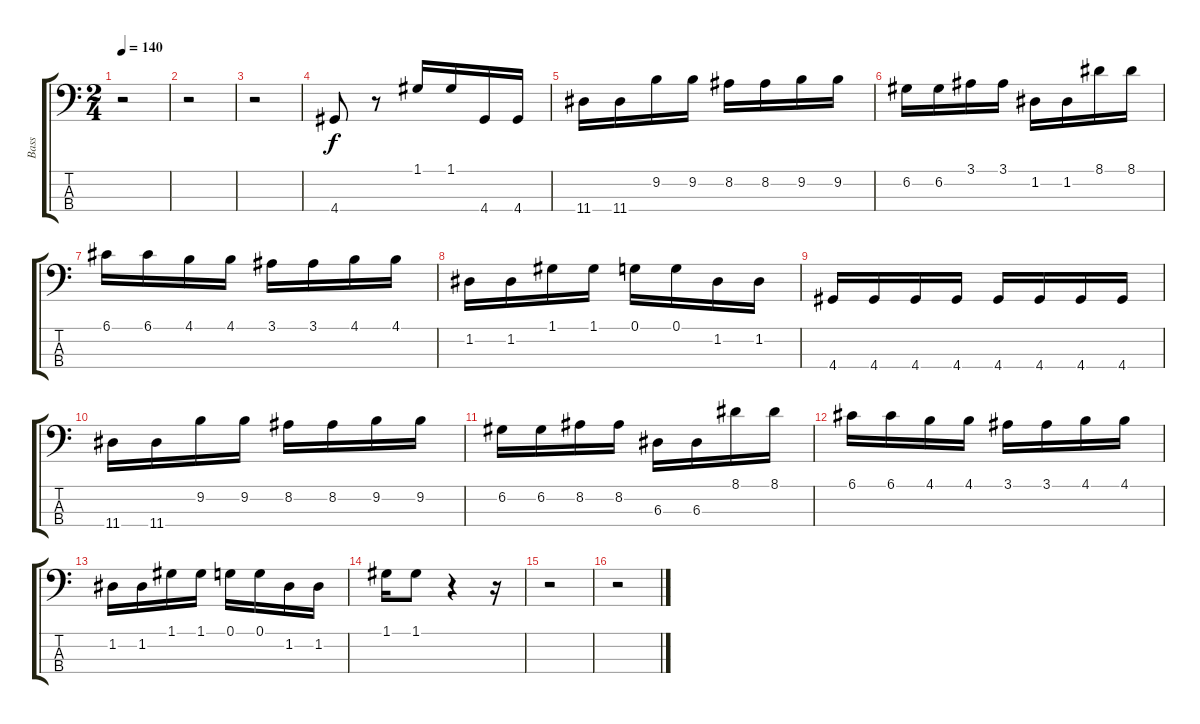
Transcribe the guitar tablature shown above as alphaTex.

\track ("Bass" "Bass") {instrument electricbassfinger}
\staff {score tabs}
\tuning (G2 D2 A1 E1) {hide}
\ts (2 4)
\tempo 140
\clef f4
\ks c
r.2{dy f} |
r.2 |
r.2 |
4.4.8 r.8 1.1.16 1.1.16 4.4.16 4.4.16 |
11.4.16 11.4.16 9.2.16 9.2.16 8.2.16 8.2.16 9.2.16 9.2.16 |
6.2.16 6.2.16 3.1.16 3.1.16 1.2.16 1.2.16 8.1.16 8.1.16 |
6.1.16 6.1.16 4.1.16 4.1.16 3.1.16 3.1.16 4.1.16 4.1.16 |
1.2.16 1.2.16 1.1.16 1.1.16 0.1.16 0.1.16 1.2.16 1.2.16 |
4.4.16 4.4.16 4.4.16 4.4.16 4.4.16 4.4.16 4.4.16 4.4.16 |
11.4.16 11.4.16 9.2.16 9.2.16 8.2.16 8.2.16 9.2.16 9.2.16 |
6.2.16 6.2.16 8.2.16 8.2.16 6.3.16 6.3.16 8.1.16 8.1.16 |
6.1.16 6.1.16 4.1.16 4.1.16 3.1.16 3.1.16 4.1.16 4.1.16 |
1.2.16 1.2.16 1.1.16 1.1.16 0.1.16 0.1.16 1.2.16 1.2.16 |
1.1.16 1.1.8 r.4 r.16 |
r.2 |
r.2
